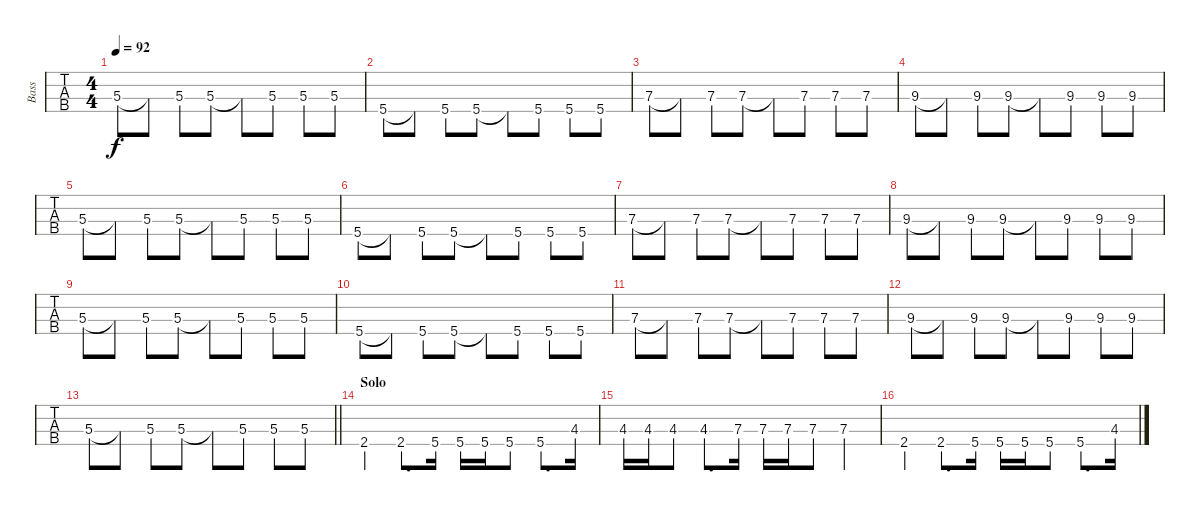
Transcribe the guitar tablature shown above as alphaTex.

\track ("Bass" "Bass") {instrument electricbasspick}
\staff {tabs}
\tuning (G2 D2 A1 E1) {hide}
\ts (4 4)
\tempo 92
\clef f4
\ks c
5.3.8{dy f} 5.3{t}.8 5.3.8 5.3.8 5.3{t}.8 5.3.8 5.3.8 5.3.8 |
5.4.8 5.4{t}.8 5.4.8 5.4.8 5.4{t}.8 5.4.8 5.4.8 5.4.8 |
7.3.8 7.3{t}.8 7.3.8 7.3.8 7.3{t}.8 7.3.8 7.3.8 7.3.8 |
9.3.8 9.3{t}.8 9.3.8 9.3.8 9.3{t}.8 9.3.8 9.3.8 9.3.8 |
5.3.8 5.3{t}.8 5.3.8 5.3.8 5.3{t}.8 5.3.8 5.3.8 5.3.8 |
5.4.8 5.4{t}.8 5.4.8 5.4.8 5.4{t}.8 5.4.8 5.4.8 5.4.8 |
7.3.8 7.3{t}.8 7.3.8 7.3.8 7.3{t}.8 7.3.8 7.3.8 7.3.8 |
9.3.8 9.3{t}.8 9.3.8 9.3.8 9.3{t}.8 9.3.8 9.3.8 9.3.8 |
5.3.8 5.3{t}.8 5.3.8 5.3.8 5.3{t}.8 5.3.8 5.3.8 5.3.8 |
5.4.8 5.4{t}.8 5.4.8 5.4.8 5.4{t}.8 5.4.8 5.4.8 5.4.8 |
7.3.8 7.3{t}.8 7.3.8 7.3.8 7.3{t}.8 7.3.8 7.3.8 7.3.8 |
9.3.8 9.3{t}.8 9.3.8 9.3.8 9.3{t}.8 9.3.8 9.3.8 9.3.8 |
\barLineRight lightlight
5.3.8 5.3{t}.8 5.3.8 5.3.8 5.3{t}.8 5.3.8 5.3.8 5.3.8 |
\section ("" "Solo")
2.4.4 2.4.8{d} 5.4.16 5.4.16 5.4.16 5.4.8 5.4.8{d} 4.3.16 |
4.3.16 4.3.16 4.3.8 4.3.8{d} 7.3.16 7.3.16 7.3.16 7.3.8 7.3.4 |
2.4.4 2.4.8{d} 5.4.16 5.4.16 5.4.16 5.4.8 5.4.8{d} 4.3.16
